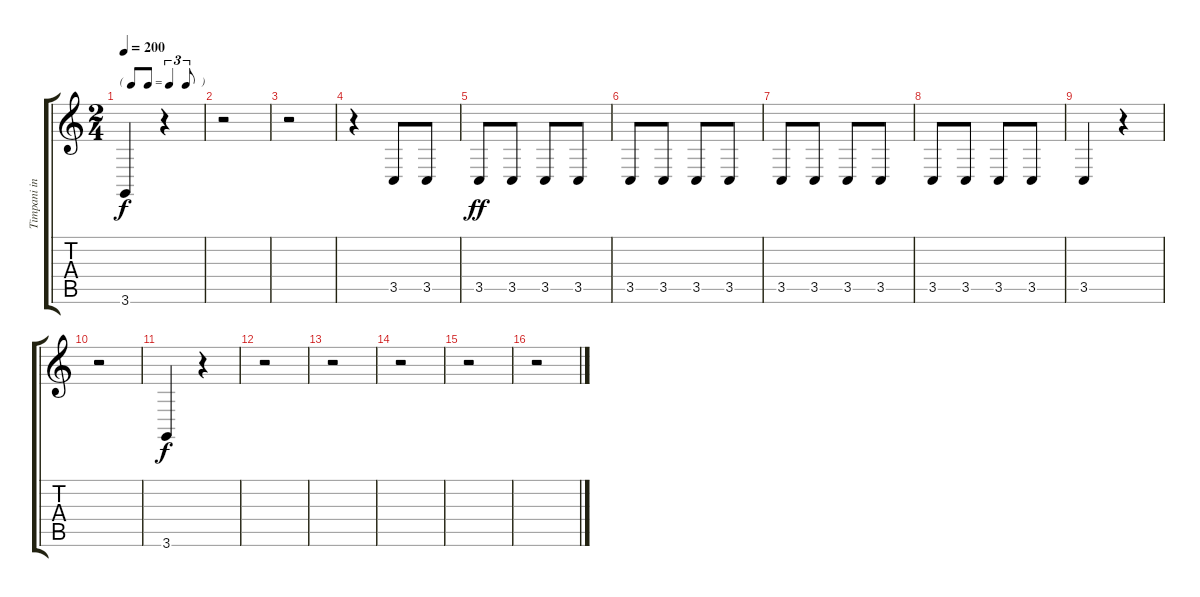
\track ("Timpani in C/G" "Timpani in") {instrument timpani}
\staff {score tabs}
\tuning (E4 B3 G3 D3 A2 E2) {hide}
\ts (2 4)
\tf triplet8th
\tempo 200
\clef g2
\ks c
3.6.4{dy f} r.4 |
r.2 |
r.2 |
r.4 3.5.8 3.5.8 |
3.5.8{dy ff} 3.5.8 3.5.8 3.5.8 |
3.5.8 3.5.8 3.5.8 3.5.8 |
3.5.8 3.5.8 3.5.8 3.5.8 |
3.5.8 3.5.8 3.5.8 3.5.8 |
3.5.4 r.4 |
r.2 |
3.6.4{dy f} r.4 |
r.2 |
r.2 |
r.2 |
r.2 |
r.2
